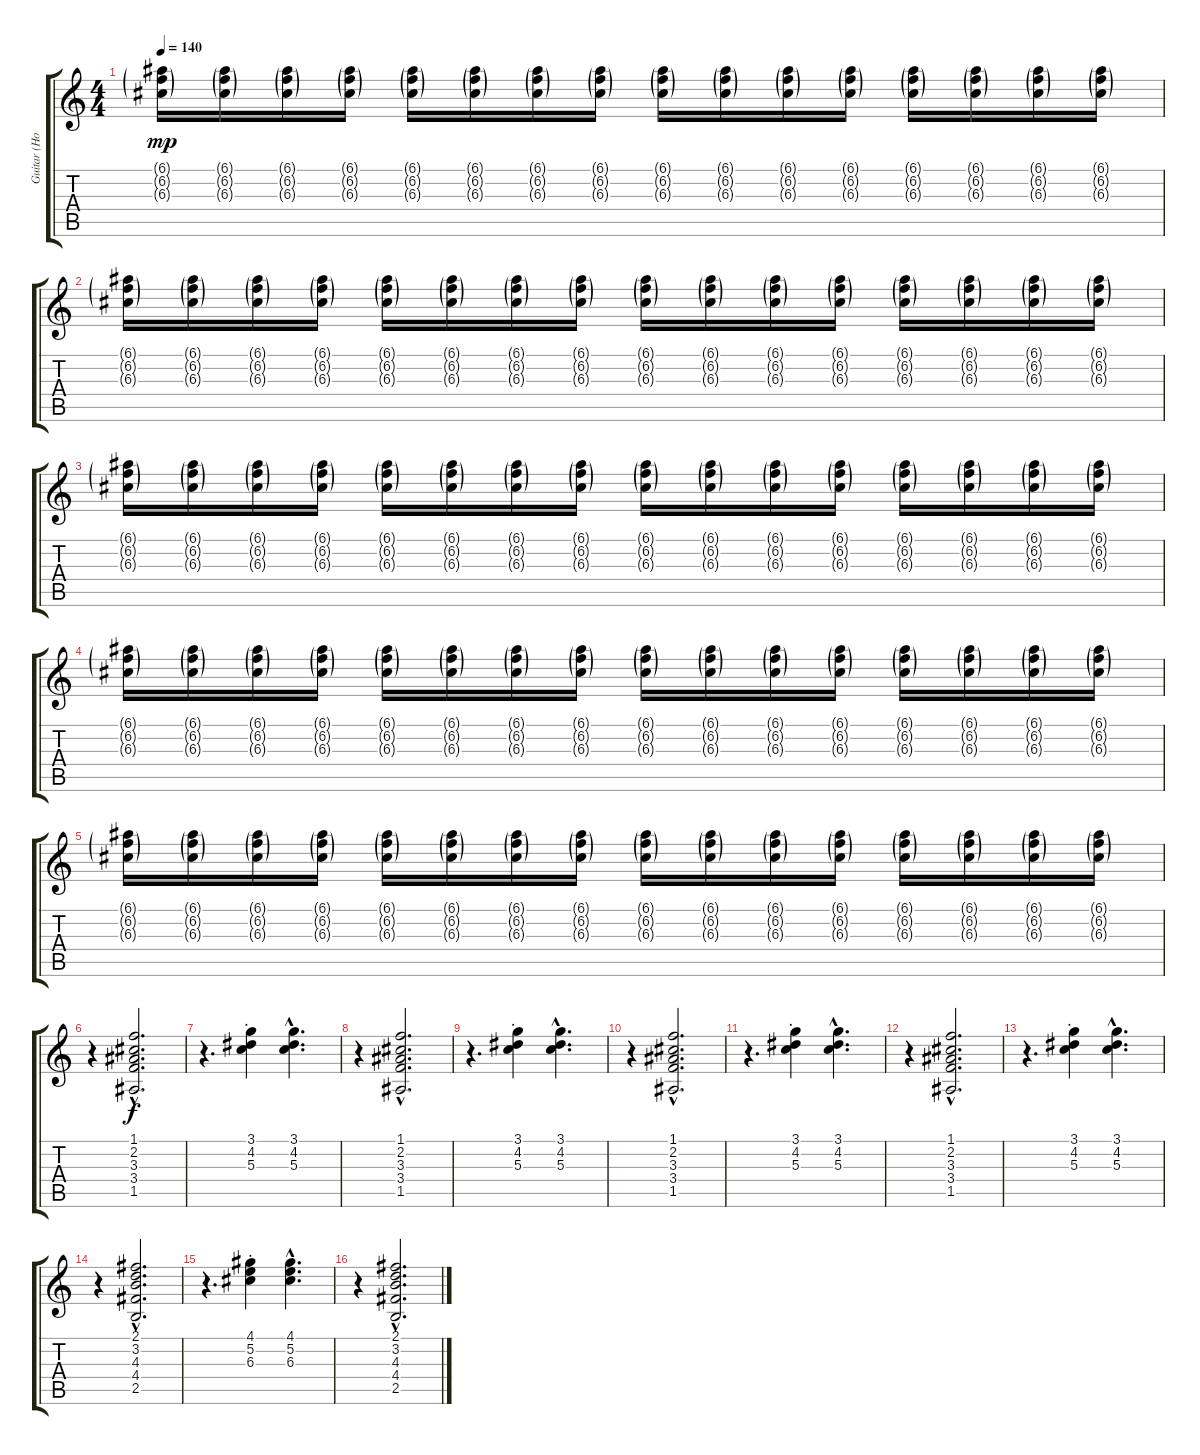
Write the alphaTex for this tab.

\track ("Guitar (Hodgson)" "Guitar (Ho") {instrument distortionguitar}
\staff {score tabs}
\tuning (E4 B3 G3 D3 A2 E2) {hide}
\ts (4 4)
\tempo 140
\clef g2
\ks c
(6.1{g} 6.2{g} 6.3{g}).16{dy mp volume 9 instrument electricguitarclean} (6.1{g} 6.2{g} 6.3{g}).16{volume 9 instrument electricguitarclean} (6.1{g} 6.2{g} 6.3{g}).16{volume 9 instrument electricguitarclean} (6.1{g} 6.2{g} 6.3{g}).16{volume 9 instrument electricguitarclean} (6.1{g} 6.2{g} 6.3{g}).16{volume 9 instrument electricguitarclean} (6.1{g} 6.2{g} 6.3{g}).16{volume 9 instrument electricguitarclean} (6.1{g} 6.2{g} 6.3{g}).16{volume 9 instrument electricguitarclean} (6.1{g} 6.2{g} 6.3{g}).16{volume 9 instrument electricguitarclean} (6.1{g} 6.2{g} 6.3{g}).16{volume 9 instrument electricguitarclean} (6.1{g} 6.2{g} 6.3{g}).16{volume 9 instrument electricguitarclean} (6.1{g} 6.2{g} 6.3{g}).16{volume 9 instrument electricguitarclean} (6.1{g} 6.2{g} 6.3{g}).16{volume 9 instrument electricguitarclean} (6.1{g} 6.2{g} 6.3{g}).16{volume 9 instrument electricguitarclean} (6.1{g} 6.2{g} 6.3{g}).16{volume 9 instrument electricguitarclean} (6.1{g} 6.2{g} 6.3{g}).16{volume 9 instrument electricguitarclean} (6.1{g} 6.2{g} 6.3{g}).16{volume 9 instrument electricguitarclean} |
(6.1{g} 6.2{g} 6.3{g}).16{volume 9 instrument electricguitarclean} (6.1{g} 6.2{g} 6.3{g}).16{volume 9 instrument electricguitarclean} (6.1{g} 6.2{g} 6.3{g}).16{volume 9 instrument electricguitarclean} (6.1{g} 6.2{g} 6.3{g}).16{volume 9 instrument electricguitarclean} (6.1{g} 6.2{g} 6.3{g}).16{volume 9 instrument electricguitarclean} (6.1{g} 6.2{g} 6.3{g}).16{volume 9 instrument electricguitarclean} (6.1{g} 6.2{g} 6.3{g}).16{volume 9 instrument electricguitarclean} (6.1{g} 6.2{g} 6.3{g}).16{volume 9 instrument electricguitarclean} (6.1{g} 6.2{g} 6.3{g}).16{volume 9 instrument electricguitarclean} (6.1{g} 6.2{g} 6.3{g}).16{volume 9 instrument electricguitarclean} (6.1{g} 6.2{g} 6.3{g}).16{volume 9 instrument electricguitarclean} (6.1{g} 6.2{g} 6.3{g}).16{volume 9 instrument electricguitarclean} (6.1{g} 6.2{g} 6.3{g}).16{volume 9 instrument electricguitarclean} (6.1{g} 6.2{g} 6.3{g}).16{volume 9 instrument electricguitarclean} (6.1{g} 6.2{g} 6.3{g}).16{volume 9 instrument electricguitarclean} (6.1{g} 6.2{g} 6.3{g}).16{volume 9 instrument electricguitarclean} |
(6.1{g} 6.2{g} 6.3{g}).16{volume 9 instrument electricguitarclean} (6.1{g} 6.2{g} 6.3{g}).16{volume 9 instrument electricguitarclean} (6.1{g} 6.2{g} 6.3{g}).16{volume 9 instrument electricguitarclean} (6.1{g} 6.2{g} 6.3{g}).16{volume 9 instrument electricguitarclean} (6.1{g} 6.2{g} 6.3{g}).16{volume 9 instrument electricguitarclean} (6.1{g} 6.2{g} 6.3{g}).16{volume 9 instrument electricguitarclean} (6.1{g} 6.2{g} 6.3{g}).16{volume 9 instrument electricguitarclean} (6.1{g} 6.2{g} 6.3{g}).16{volume 9 instrument electricguitarclean} (6.1{g} 6.2{g} 6.3{g}).16{volume 9 instrument electricguitarclean} (6.1{g} 6.2{g} 6.3{g}).16{volume 9 instrument electricguitarclean} (6.1{g} 6.2{g} 6.3{g}).16{volume 9 instrument electricguitarclean} (6.1{g} 6.2{g} 6.3{g}).16{volume 9 instrument electricguitarclean} (6.1{g} 6.2{g} 6.3{g}).16{volume 9 instrument electricguitarclean} (6.1{g} 6.2{g} 6.3{g}).16{volume 9 instrument electricguitarclean} (6.1{g} 6.2{g} 6.3{g}).16{volume 9 instrument electricguitarclean} (6.1{g} 6.2{g} 6.3{g}).16{volume 9 instrument electricguitarclean} |
(6.1{g} 6.2{g} 6.3{g}).16{volume 9 instrument electricguitarclean} (6.1{g} 6.2{g} 6.3{g}).16{volume 9 instrument electricguitarclean} (6.1{g} 6.2{g} 6.3{g}).16{volume 9 instrument electricguitarclean} (6.1{g} 6.2{g} 6.3{g}).16{volume 9 instrument electricguitarclean} (6.1{g} 6.2{g} 6.3{g}).16{volume 9 instrument electricguitarclean} (6.1{g} 6.2{g} 6.3{g}).16{volume 9 instrument electricguitarclean} (6.1{g} 6.2{g} 6.3{g}).16{volume 9 instrument electricguitarclean} (6.1{g} 6.2{g} 6.3{g}).16{volume 9 instrument electricguitarclean} (6.1{g} 6.2{g} 6.3{g}).16{volume 9 instrument electricguitarclean} (6.1{g} 6.2{g} 6.3{g}).16{volume 9 instrument electricguitarclean} (6.1{g} 6.2{g} 6.3{g}).16{volume 9 instrument electricguitarclean} (6.1{g} 6.2{g} 6.3{g}).16{volume 9 instrument electricguitarclean} (6.1{g} 6.2{g} 6.3{g}).16{volume 9 instrument electricguitarclean} (6.1{g} 6.2{g} 6.3{g}).16{volume 9 instrument electricguitarclean} (6.1{g} 6.2{g} 6.3{g}).16{volume 9 instrument electricguitarclean} (6.1{g} 6.2{g} 6.3{g}).16{volume 9 instrument electricguitarclean} |
(6.1{g} 6.2{g} 6.3{g}).16{volume 9 instrument electricguitarclean} (6.1{g} 6.2{g} 6.3{g}).16{volume 9 instrument electricguitarclean} (6.1{g} 6.2{g} 6.3{g}).16{volume 9 instrument electricguitarclean} (6.1{g} 6.2{g} 6.3{g}).16{volume 9 instrument electricguitarclean} (6.1{g} 6.2{g} 6.3{g}).16{volume 9 instrument electricguitarclean} (6.1{g} 6.2{g} 6.3{g}).16{volume 9 instrument electricguitarclean} (6.1{g} 6.2{g} 6.3{g}).16{volume 9 instrument electricguitarclean} (6.1{g} 6.2{g} 6.3{g}).16{volume 9 instrument electricguitarclean} (6.1{g} 6.2{g} 6.3{g}).16{volume 9 instrument electricguitarclean} (6.1{g} 6.2{g} 6.3{g}).16{volume 9 instrument electricguitarclean} (6.1{g} 6.2{g} 6.3{g}).16{volume 9 instrument electricguitarclean} (6.1{g} 6.2{g} 6.3{g}).16{volume 9 instrument electricguitarclean} (6.1{g} 6.2{g} 6.3{g}).16{volume 9 instrument electricguitarclean} (6.1{g} 6.2{g} 6.3{g}).16{volume 9 instrument electricguitarclean} (6.1{g} 6.2{g} 6.3{g}).16{volume 9 instrument electricguitarclean} (6.1{g} 6.2{g} 6.3{g}).16{volume 9 instrument electricguitarclean} |
r.4 (1.1{hac} 2.2{hac} 3.3{hac} 3.4{hac} 1.5{hac}).2{d dy f volume 14 instrument distortionguitar} |
r.4{d} (3.1{st} 4.2{st} 5.3{st}).4 (3.1{hac} 4.2{hac} 5.3{hac}).4{d} |
r.4 (1.1{hac} 2.2{hac} 3.3{hac} 3.4{hac} 1.5{hac}).2{d volume 14 instrument distortionguitar} |
r.4{d} (3.1{st} 4.2{st} 5.3{st}).4 (3.1{hac} 4.2{hac} 5.3{hac}).4{d} |
r.4 (1.1{hac} 2.2{hac} 3.3{hac} 3.4{hac} 1.5{hac}).2{d volume 14 instrument distortionguitar} |
r.4{d} (3.1{st} 4.2{st} 5.3{st}).4 (3.1{hac} 4.2{hac} 5.3{hac}).4{d} |
r.4 (1.1{hac} 2.2{hac} 3.3{hac} 3.4{hac} 1.5{hac}).2{d volume 14 instrument distortionguitar} |
r.4{d} (3.1{st} 4.2{st} 5.3{st}).4 (3.1{hac} 4.2{hac} 5.3{hac}).4{d} |
r.4 (2.1{hac} 3.2{hac} 4.3{hac} 4.4{hac} 2.5{hac}).2{d volume 14 instrument distortionguitar} |
r.4{d} (4.1{st} 5.2{st} 6.3{st}).4 (4.1{hac} 5.2{hac} 6.3{hac}).4{d} |
r.4 (2.1{hac} 3.2{hac} 4.3{hac} 4.4{hac} 2.5{hac}).2{d volume 14 instrument distortionguitar}
